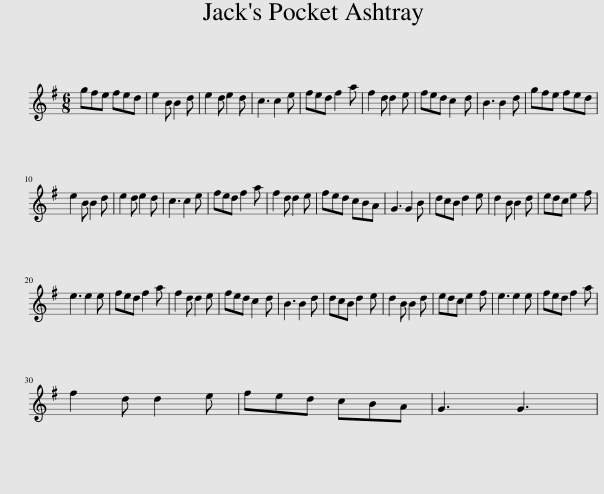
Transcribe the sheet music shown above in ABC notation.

X:1
L:1/8
M:6/8
I:linebreak $
K:G
V:1 treble
V:1
 gfe fed | e2 B B2 d | e2 d e2 d | c3 c2 e | fed f2 a | %5
 f2 d d2 e | fed c2 d | B3 B2 d | gfe fed |$ e2 B B2 d | %10
 e2 d e2 d | c3 c2 e | fed f2 a | f2 d d2 e | fed cBA | %15
 G3 G2 B | dcB d2 e | d2 B B2 d | edc e2 f |$ e3 e2 e | %20
 fed f2 a | f2 d d2 e | fed c2 d | B3 B2 d | dcB d2 e | %25
 d2 B B2 d | edc e2 f | e3 e2 e | fed f2 a |$ f2 d d2 e | %30
 fed cBA | G3 G3 | %32
